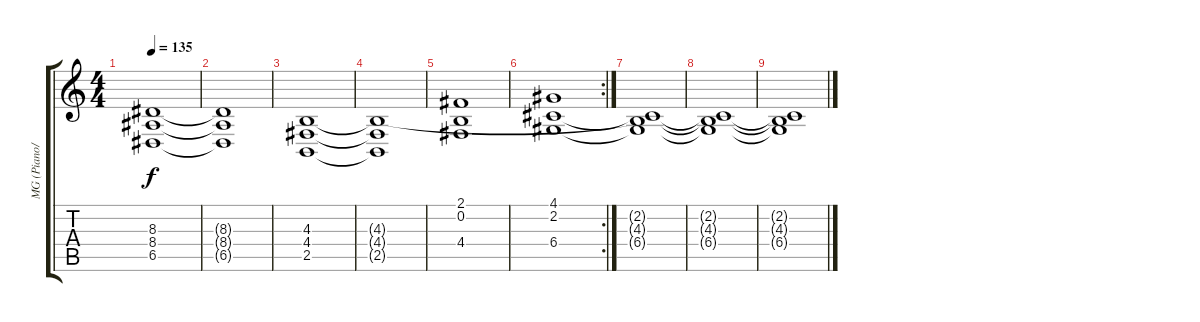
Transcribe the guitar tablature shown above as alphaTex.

\track ("MG (Piano/Strings)" "MG (Piano/") {instrument acousticgrandpiano}
\staff {score tabs}
\tuning (E4 B3 G3 D3 A2 E2) {hide}
\ts (4 4)
\tempo 135
\clef g2
\ks c
(8.3{t} 8.4{t} 6.5{t}).1{dy f} |
(8.3{t} 8.4{t} 6.5{t}).1 |
(4.3 4.4 2.5).1 |
(4.3{t} 4.4{t} 2.5{t}).1 |
(2.1 0.2 4.4).1 |
\rc 2
(4.1 2.2 6.4).1 |
(2.2{t} 4.3{t} 6.4{t}).1{volume 0} |
(2.2{t} 4.3{t} 6.4{t}).1 |
(2.2{t} 4.3{t} 6.4{t}).1
